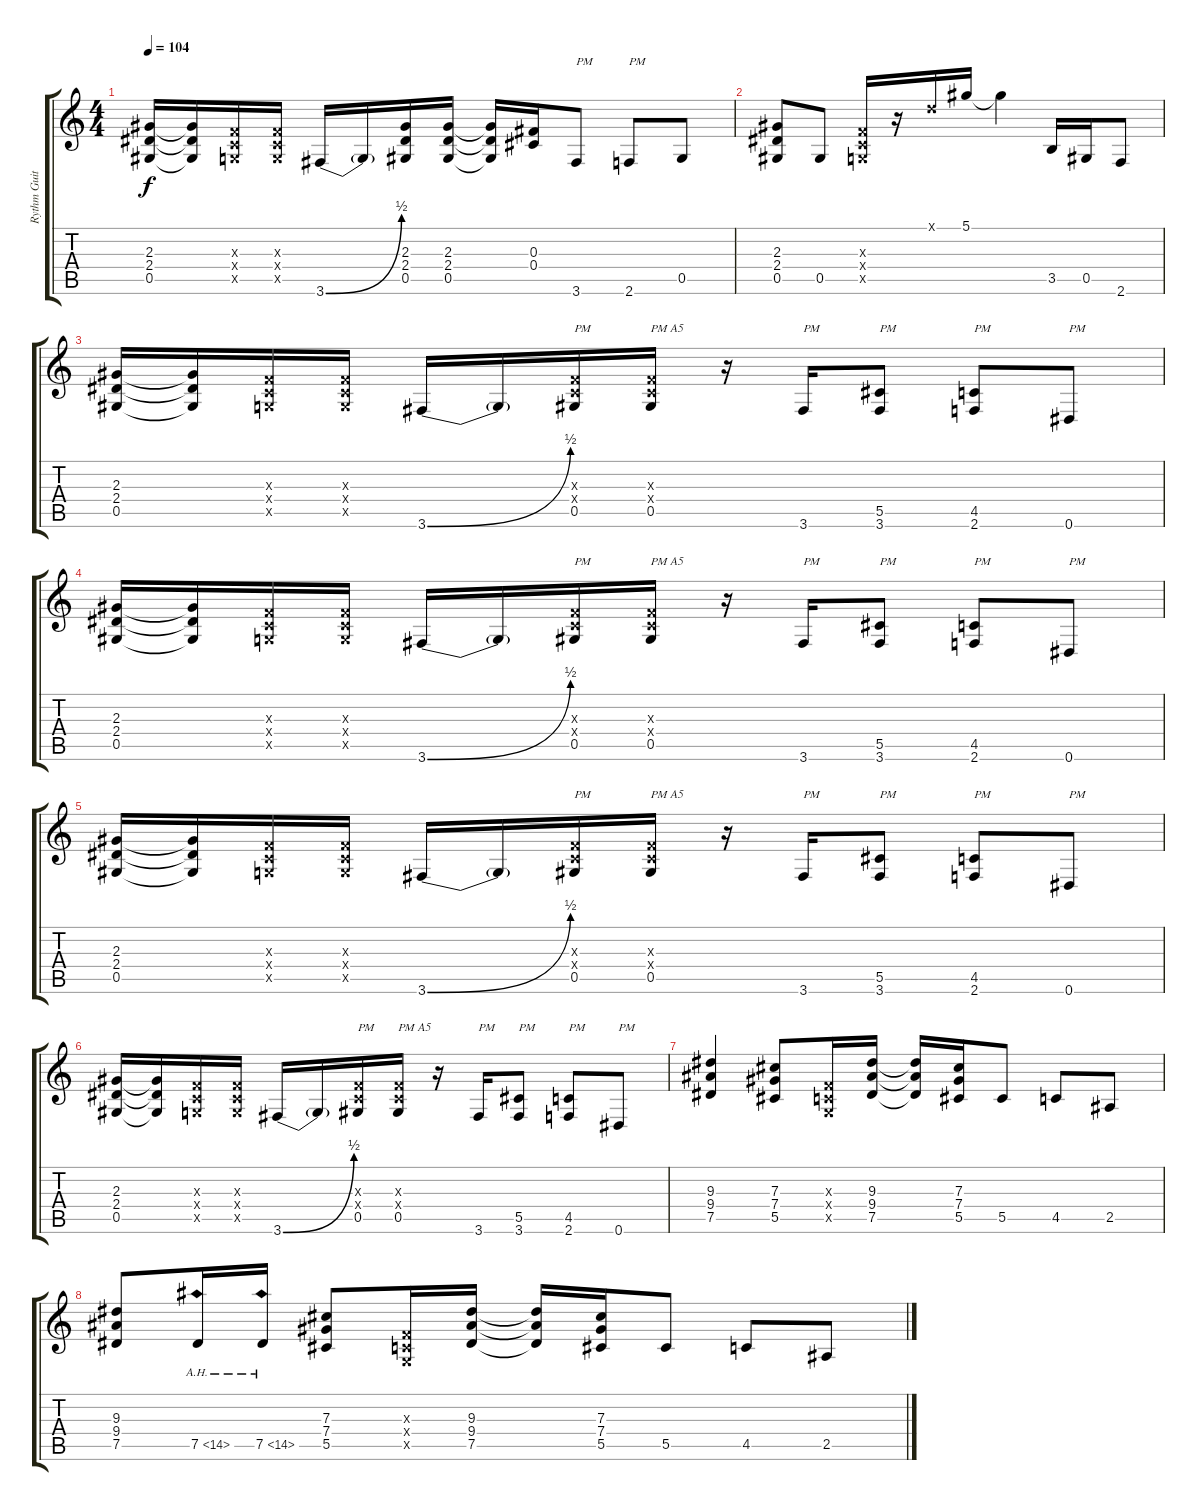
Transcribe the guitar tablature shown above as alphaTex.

\track ("Rythm Guitar 1" "Rythm Guit") {instrument overdrivenguitar}
\staff {score tabs}
\tuning (Eb4 Bb3 Gb3 Db3 Ab2 Eb2) {hide}
\ts (4 4)
\tempo 104
\clef g2
\ks c
(2.3 2.4 0.5).16{dy f} (2.3{t} 2.4{t} 0.5{t}).16 (-1.3{x} -1.4{x} -1.5{x}).16 (-1.3{x} -1.4{x} -1.5{x}).16 3.6{be (bend 0 0 60 2)}.16 3.6{t}.16 (2.3 2.4 0.5).16 (2.3 2.4 0.5).16 (2.3{t} 2.4{t} 0.5{t}).16 (0.3 0.4).16 3.6.8{txt "PM"} 2.6.8{txt "PM"} 0.5.8 |
(2.3 2.4 0.5).8 0.5.8 (-1.3{x} -1.4{x} -1.5{x}).16 r.16 -1.1{x}.16 5.1.16 5.1{t}.4 3.5.16 0.5.16 2.6.8 |
(2.3 2.4 0.5).16 (2.3{t} 2.4{t} 0.5{t}).16 (-1.3{x} -1.4{x} -1.5{x}).16 (-1.3{x} -1.4{x} -1.5{x}).16 3.6{be (bend 0 0 60 2)}.16 3.6{t}.16 (-1.3{x} -1.4{x} 0.5).16{txt "PM"} (-1.3{x} -1.4{x} 0.5).16{txt "PM A5"} r.16 3.6.16{txt "PM"} (5.5 3.6).8{txt "PM"} (4.5 2.6).8{txt "PM"} 0.6.8{txt "PM"} |
(2.3 2.4 0.5).16 (2.3{t} 2.4{t} 0.5{t}).16 (-1.3{x} -1.4{x} -1.5{x}).16 (-1.3{x} -1.4{x} -1.5{x}).16 3.6{be (bend 0 0 60 2)}.16 3.6{t}.16 (-1.3{x} -1.4{x} 0.5).16{txt "PM"} (-1.3{x} -1.4{x} 0.5).16{txt "PM A5"} r.16 3.6.16{txt "PM"} (5.5 3.6).8{txt "PM"} (4.5 2.6).8{txt "PM"} 0.6.8{txt "PM"} |
(2.3 2.4 0.5).16 (2.3{t} 2.4{t} 0.5{t}).16 (-1.3{x} -1.4{x} -1.5{x}).16 (-1.3{x} -1.4{x} -1.5{x}).16 3.6{be (bend 0 0 60 2)}.16 3.6{t}.16 (-1.3{x} -1.4{x} 0.5).16{txt "PM"} (-1.3{x} -1.4{x} 0.5).16{txt "PM A5"} r.16 3.6.16{txt "PM"} (5.5 3.6).8{txt "PM"} (4.5 2.6).8{txt "PM"} 0.6.8{txt "PM"} |
(2.3 2.4 0.5).16 (2.3{t} 2.4{t} 0.5{t}).16 (-1.3{x} -1.4{x} -1.5{x}).16 (-1.3{x} -1.4{x} -1.5{x}).16 3.6{be (bend 0 0 60 2)}.16 3.6{t}.16 (-1.3{x} -1.4{x} 0.5).16{txt "PM"} (-1.3{x} -1.4{x} 0.5).16{txt "PM A5"} r.16 3.6.16{txt "PM"} (5.5 3.6).8{txt "PM"} (4.5 2.6).8{txt "PM"} 0.6.8{txt "PM"} |
(9.3 9.4 7.5).4 (7.3 7.4 5.5).8 (-1.3{x} -1.4{x} -1.5{x}).16 (9.3 9.4 7.5).16 (9.3{t} 9.4{t} 7.5{t}).16 (7.3 7.4 5.5).16 5.5.8 4.5.8 2.5.8 |
(9.3 9.4 7.5).8 7.5{ah 7}.16 7.5{ah 7}.16 (7.3 7.4 5.5).8 (-1.3{x} -1.4{x} -1.5{x}).16 (9.3 9.4 7.5).16 (9.3{t} 9.4{t} 7.5{t}).16 (7.3 7.4 5.5).16 5.5.8 4.5.8 2.5{ss}.8
